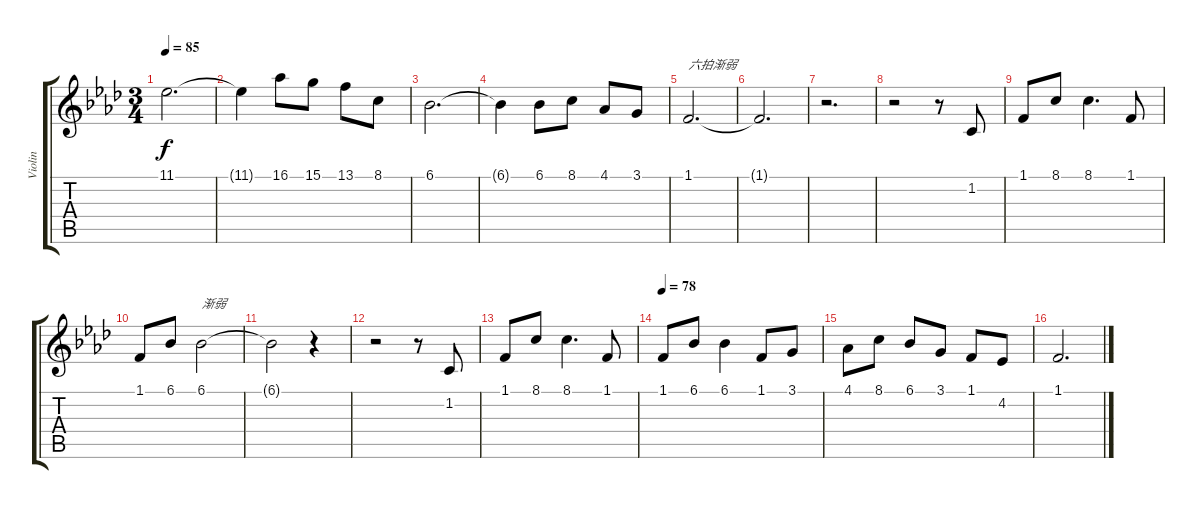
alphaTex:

\track ("Violin" "Violin") {instrument violin}
\staff {score tabs}
\tuning (E4 B3 G3 D3 A2 E2) {hide}
\ts (3 4)
\tempo 85
\clef g2
\ks fminor
11.1.2{d dy f} |
11.1{t}.4 16.1.8 15.1.8 13.1.8 8.1.8 |
6.1.2{d} |
6.1{t}.4 6.1.8 8.1.8 4.1.8 3.1.8 |
1.1.2{d txt "六拍渐弱" volume 0} |
1.1{t}.2{d} |
r.2{d} |
r.2 r.8 1.2.8{volume 9} |
1.1.8 8.1.8 8.1.4{d} 1.1.8 |
1.1.8 6.1.8 6.1.2{txt "渐弱"} |
6.1{t}.2 r.4 |
r.2 r.8 1.2.8{volume 10} |
1.1.8 8.1.8 8.1.4{d} 1.1.8 |
\tempo 78
1.1.8 6.1.8 6.1.4 1.1.8 3.1.8 |
4.1.8 8.1.8 6.1.8 3.1.8 1.1.8 4.2.8 |
1.1.2{d volume 0}
